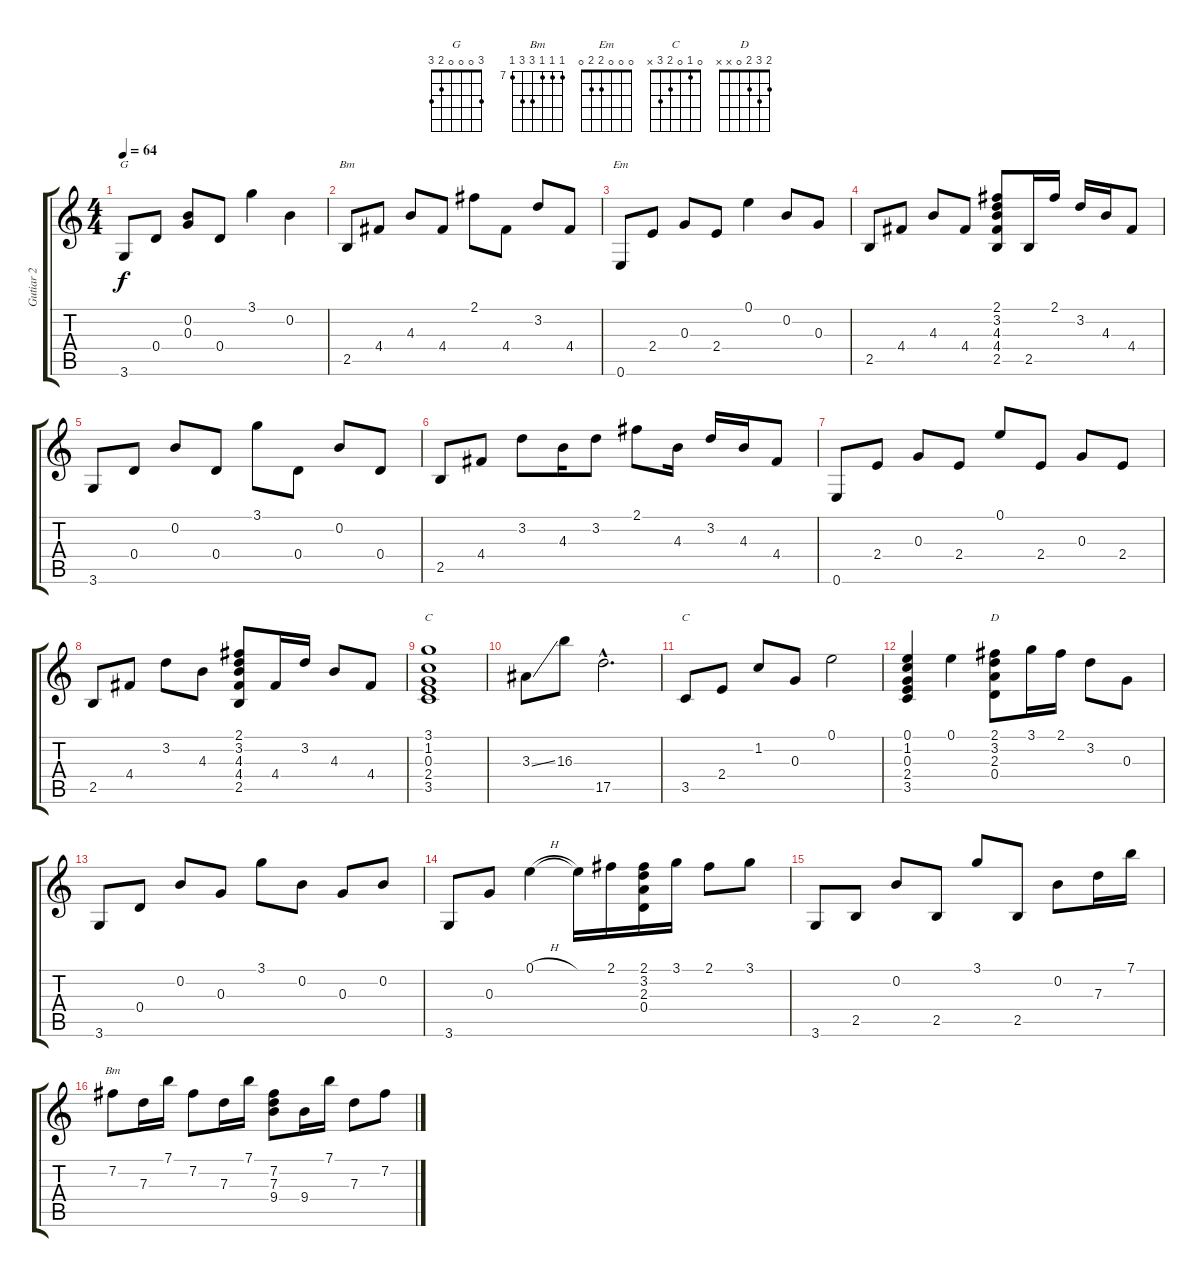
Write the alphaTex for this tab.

\track ("Gutiar 2" "Gutiar 2") {instrument acousticguitarsteel}
\staff {score tabs}
\tuning (E4 B3 G3 D3 A2 E2) {hide}
\chord ("G" 3 0 0 0 2 3)
\chord ("Bm" 2 3 4 4 2 x)
\chord ("Em" 0 0 0 2 2 0)
\chord ("C" 3 1 0 2 3 x)
\chord ("C" 0 1 0 2 3 x)
\chord ("D" 2 3 2 0 x x)
\chord ("Bm" 7 7 7 9 9 7) {firstfret 7}
\ts (4 4)
\tempo 64
\clef g2
\ks c
3.6.8{ch "G" dy f} 0.4.8 (0.2 0.3).8 0.4.8 3.1.4 0.2.4 |
2.5.8{ch "Bm"} 4.4.8 4.3.8 4.4.8 2.1.8 4.4.8 3.2.8 4.4.8 |
0.6.8{ch "Em"} 2.4.8 0.3.8 2.4.8 0.1.4 0.2.8 0.3.8 |
2.5.8 4.4.8 4.3.8 4.4.8 (2.1 3.2 4.3 4.4 2.5).8 2.5.16 2.1.16 3.2.16 4.3.16 4.4.8 |
3.6.8 0.4.8 0.2.8 0.4.8 3.1.8 0.4.8 0.2.8 0.4.8 |
2.5.8 4.4.8 3.2.8 4.3.16 3.2.8 2.1.8 4.3.16 3.2.16 4.3.16 4.4.8 |
0.6.8 2.4.8 0.3.8 2.4.8 0.1.8 2.4.8 0.3.8 2.4.8 |
2.5.8 4.4.8 3.2.8 4.3.8 (2.1 3.2 4.3 4.4 2.5).8 4.4.16 3.2.16 4.3.8 4.4.8 |
(3.1 1.2 0.3 2.4 3.5).1{ch "C"} |
3.3{ss}.8 16.3.8 17.5{hac}.2{d} |
3.5.8{ch "C"} 2.4.8 1.2.8 0.3.8 0.1.2 |
(0.1 1.2 0.3 2.4 3.5).4 0.1.4 (2.1 3.2 2.3 0.4).8{ch "D"} 3.1.16 2.1.16 3.2.8 0.3.8 |
3.6.8 0.4.8 0.2.8 0.3.8 3.1.8 0.2.8 0.3.8 0.2.8 |
3.6.8 0.3.8 0.1{h}.4 0.1{t}.16 2.1.16 (2.1 3.2 2.3 0.4).16 3.1.16 2.1.8 3.1.8 |
3.6.8 2.5.8 0.2.8 2.5.8 3.1.8 2.5.8 0.2.8 7.3.16 7.1.16 |
7.2.8{ch "Bm"} 7.3.16 7.1.16 7.2.8 7.3.16 7.1.16 (7.2 7.3 9.4).8 9.4.16 7.1.16 7.3.8 7.2.8
